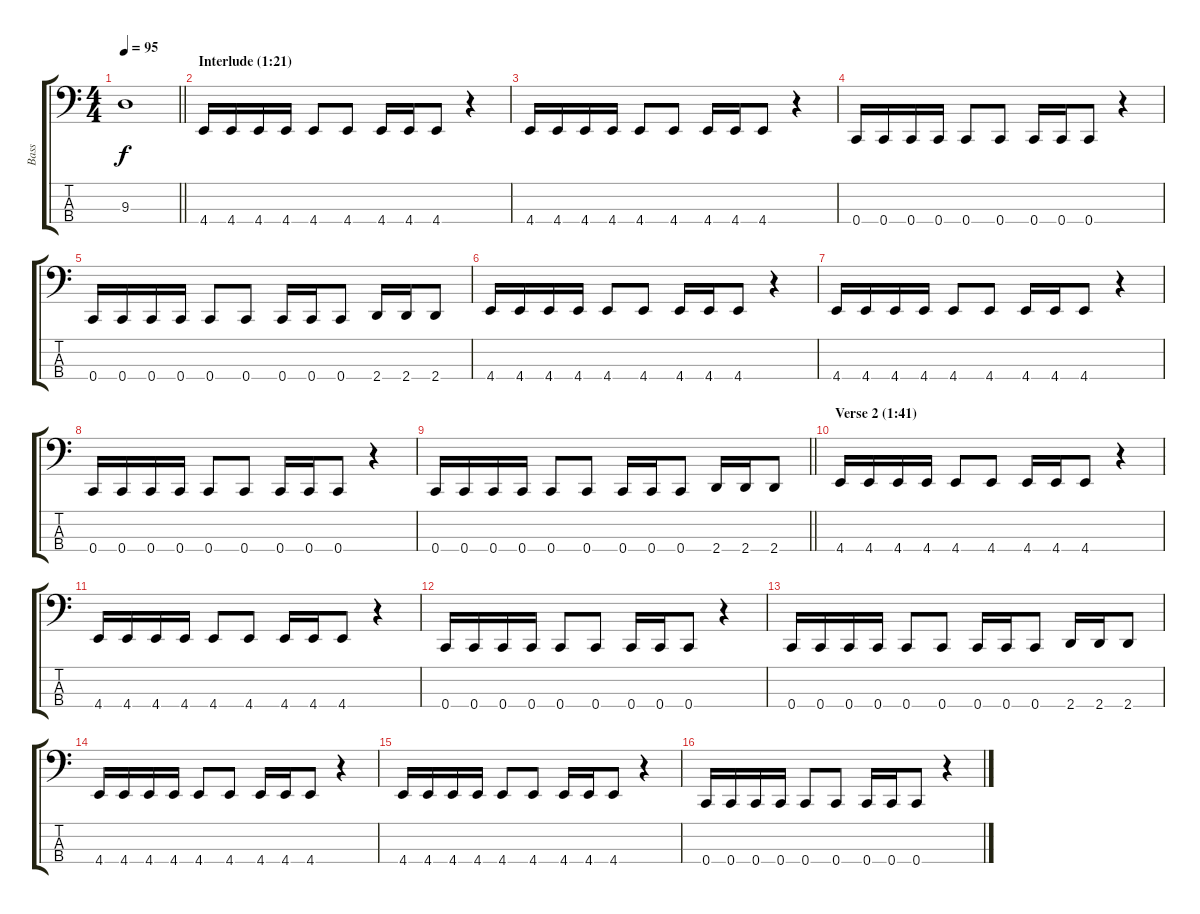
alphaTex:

\track ("Bass" "Bass") {instrument electricbassfinger}
\staff {score tabs}
\tuning (Eb2 Bb1 F1 C1) {hide}
\ts (4 4)
\tempo 95
\clef f4
\barLineRight lightlight
\ks c
9.3.1{dy f} |
\section ("" "Interlude (1:21)")
4.4.16 4.4.16 4.4.16 4.4.16 4.4.8 4.4.8 4.4.16 4.4.16 4.4.8 r.4 |
4.4.16 4.4.16 4.4.16 4.4.16 4.4.8 4.4.8 4.4.16 4.4.16 4.4.8 r.4 |
0.4.16 0.4.16 0.4.16 0.4.16 0.4.8 0.4.8 0.4.16 0.4.16 0.4.8 r.4 |
0.4.16 0.4.16 0.4.16 0.4.16 0.4.8 0.4.8 0.4.16 0.4.16 0.4.8 2.4.16 2.4.16 2.4.8 |
4.4.16 4.4.16 4.4.16 4.4.16 4.4.8 4.4.8 4.4.16 4.4.16 4.4.8 r.4 |
4.4.16 4.4.16 4.4.16 4.4.16 4.4.8 4.4.8 4.4.16 4.4.16 4.4.8 r.4 |
0.4.16 0.4.16 0.4.16 0.4.16 0.4.8 0.4.8 0.4.16 0.4.16 0.4.8 r.4 |
\barLineRight lightlight
0.4.16 0.4.16 0.4.16 0.4.16 0.4.8 0.4.8 0.4.16 0.4.16 0.4.8 2.4.16 2.4.16 2.4.8 |
\section ("" "Verse 2 (1:41)")
4.4.16 4.4.16 4.4.16 4.4.16 4.4.8 4.4.8 4.4.16 4.4.16 4.4.8 r.4 |
4.4.16 4.4.16 4.4.16 4.4.16 4.4.8 4.4.8 4.4.16 4.4.16{txt ""} 4.4.8 r.4 |
0.4.16 0.4.16 0.4.16 0.4.16 0.4.8 0.4.8 0.4.16 0.4.16 0.4.8 r.4 |
0.4.16 0.4.16 0.4.16 0.4.16 0.4.8 0.4.8 0.4.16 0.4.16 0.4.8 2.4.16 2.4.16 2.4.8 |
4.4.16 4.4.16 4.4.16 4.4.16 4.4.8 4.4.8 4.4.16 4.4.16 4.4.8 r.4 |
4.4.16 4.4.16 4.4.16 4.4.16 4.4.8 4.4.8 4.4.16 4.4.16 4.4.8 r.4 |
0.4.16 0.4.16 0.4.16 0.4.16 0.4.8 0.4.8 0.4.16 0.4.16 0.4.8 r.4
